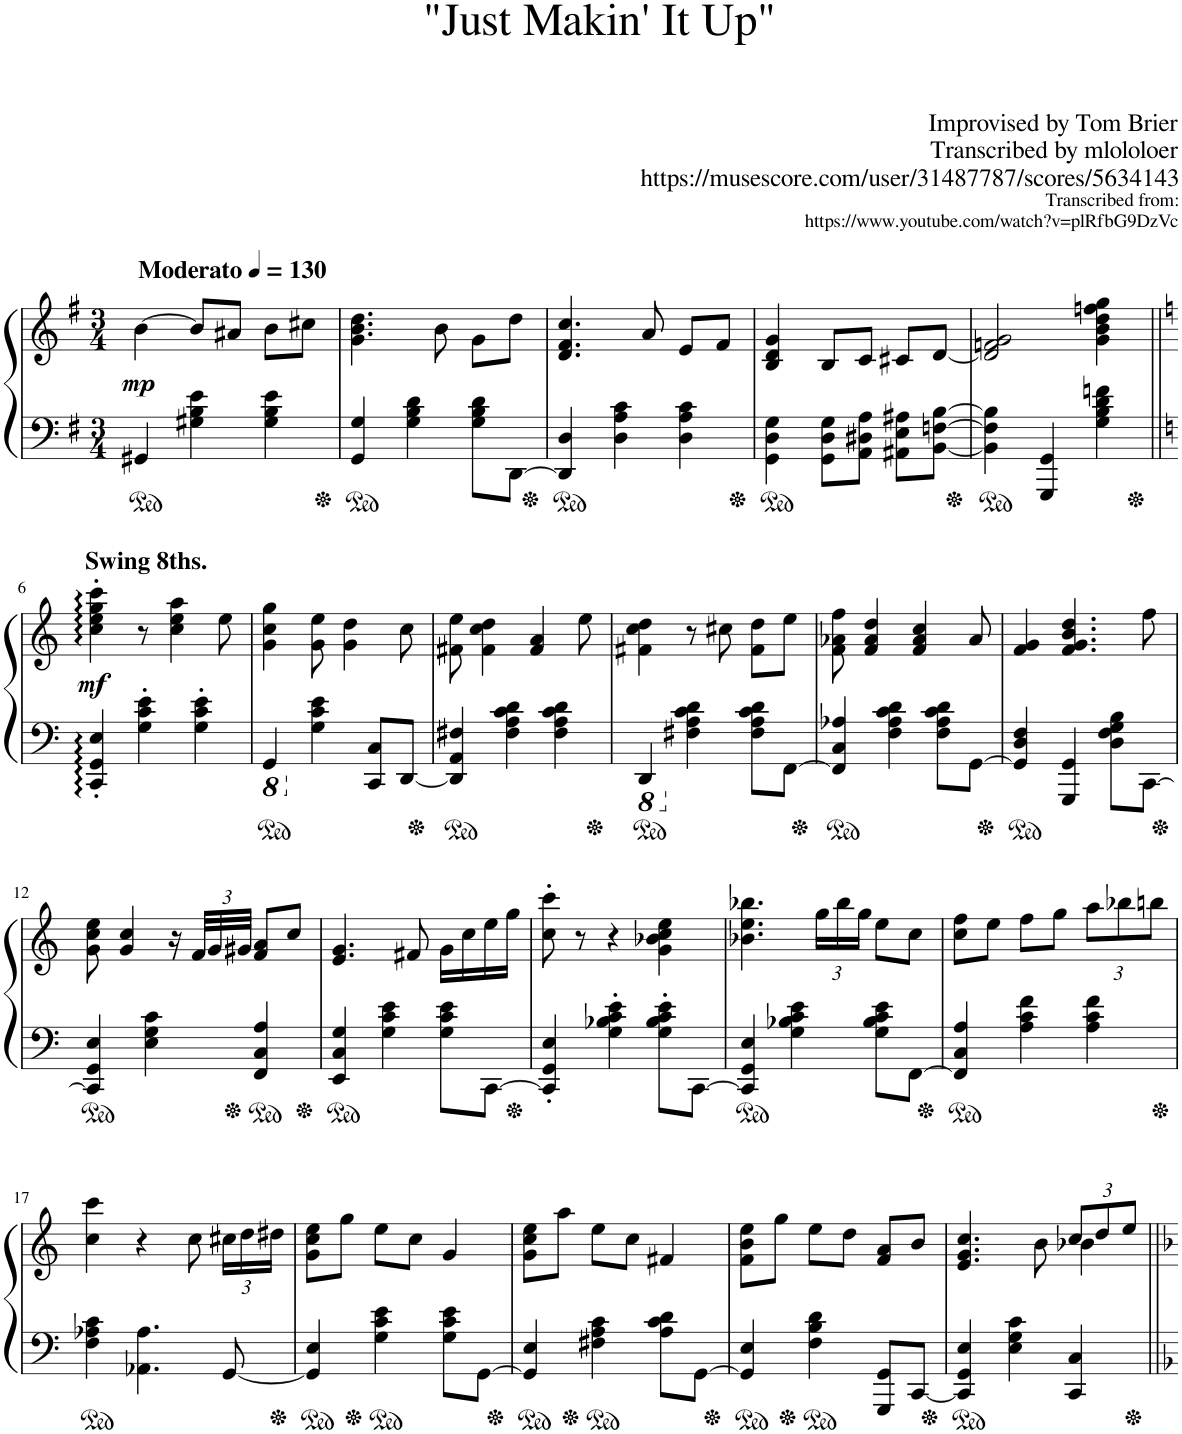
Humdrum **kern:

**kern	**kern	**dynam
*part1	*part1	*part1
*staff2	*staff1	*staff1/2
*I"Piano	*	*
*I'Pno.	*	*
*clefF4	*clefG2	*
*k[f#]	*k[f#]	*
*G:	*G:	*
*M3/4	*M3/4	*
*MM130	*MM130	*
=1	=1	=1
!	!LO:TX:a:B:t=Moderato	!
!	!	!LO:DY:b
4GG#X/	[4b\	mp
4G#X\ 4B\ 4e\	8b/L]	.
.	8a#X/J	.
4G#\ 4B\ 4e\	8b\L	.
.	8cc#X\J	.
=2	=2	=2
4GG/ 4G/	4.g\ 4.b\ 4.dd\	.
4G\ 4B\ 4d\	.	.
.	8b\	.
8G\ 8B\ 8d\L	8g\L	.
[8DD\J	8dd\J	.
=3	=3	=3
4DD/] 4D/	4.d/ 4.f#/ 4.cc/	.
4D\ 4A\ 4c\	.	.
.	8a/	.
4D\ 4A\ 4c\	8e/L	.
.	8f#/J	.
=4	=4	=4
4GG\ 4D\ 4G\	4B/ 4d/ 4g/	.
8GG\ 8D\ 8G\L	8B/L	.
8AA\ 8D#X\ 8A\J	8c/J	.
8AA#X\ 8E\ 8A#X\L	8c#X/L	.
[8BB\ [8Fn\ [8B\J	[8d/J	.
=5	=5	=5
4BB\] 4F\] 4B\]	2d/] 2fn/ 2g/	.
4GGG/ 4GG/	.	.
4G\ 4B\ 4d\ 4fn\	4g\ 4b\ 4dd\ 4ffn\ 4gg\	.
!!LO:LB:g=z
=6||	=6||	=6||
*k[]	*k[]	*
*C:	*C:	*
!	!LO:TX:a:B:t=Swing 8ths.	!
!	!	!LO:DY:b
4CC/:' 4GG/:' 4E/:'	4cc\' 4ee\' 4gg\' 4ccc\'	mf
4G\' 4c\' 4e\'	8r	.
.	4cc\ 4ee\ 4aa\	.
4G\' 4c\' 4e\'	.	.
.	8ee\	.
=7	=7	=7
*8ba	*	*
4GGG/	4g\ 4cc\ 4gg\	.
*X8ba	*	*
4G\ 4c\ 4e\	8g\ 8ee\	.
.	4g\ 4dd\	.
8CC/ 8C/L	.	.
[8DD/J	8cc\	.
=8	=8	=8
4DD/] 4AA/ 4F#X/	8f#X\ 8ee\	.
.	4f#\ 4cc\ 4dd\	.
4F#\ 4A\ 4c\ 4d\	.	.
.	4f#/ 4a/	.
4F#\ 4A\ 4c\ 4d\	.	.
.	8ee\	.
=9	=9	=9
*8ba	*	*
4DDD/	4f#X\ 4cc\ 4dd\	.
*X8ba	*	*
4F#X\ 4A\ 4c\ 4d\	8r	.
.	8cc#X\	.
8F#\ 8A\ 8c\ 8d\L	8f#\ 8dd\L	.
[8FF\J	8ee\J	.
=10	=10	=10
4FF/] 4C/ 4A-X/	8f\ 8a-X\ 8ff\	.
.	4f/ 4a-/ 4dd/	.
4F\ 4A-\ 4c\ 4d\	.	.
.	4f/ 4a-/ 4cc/	.
8F\ 8A-\ 8c\ 8d\L	.	.
[8GG\J	8a-/	.
=11	=11	=11
4GG/] 4D/ 4F/	4f/ 4g/	.
4GGG/ 4GG/	4.f/ 4.g/ 4.b/ 4.dd/	.
8D\ 8F\ 8G\ 8B\L	.	.
[8CC\J	8ff\	.
!!LO:LB:g=z
=12	=12	=12
4CC/] 4GG/ 4E/	8g\ 8cc\ 8ee\	.
.	4g/ 4cc/	.
4E\ 4G\ 4c\	.	.
.	16r	.
*	*Xbrackettup	*
.	48f/LLL	.
.	48g/	.
.	48g#X/JJJ	.
4FF/ 4C/ 4A/	8f/ 8a/L	.
.	8cc/J	.
=13	=13	=13
4EE/ 4C/ 4G/	4.e/ 4.g/	.
4G\ 4c\ 4e\	.	.
.	8f#X/	.
8G\ 8c\ 8e\L	16g\LL	.
.	16cc\	.
[8CC\J	16ee\	.
.	16gg\JJ	.
=14	=14	=14
4CC/]' 4GG/' 4E/'	8cc\' 8ccc\'	.
.	8r	.
4G\' 4B-X\' 4c\' 4e\'	4r	.
8G\' 8B-\' 8c\' 8e\'L	4g\ 4b-X\ 4cc\ 4ee\	.
[8CC\J	.	.
=15	=15	=15
4CC/] 4GG/ 4E/	4.b-X\ 4.ee\ 4.bb-X\	.
4G\ 4B-X\ 4c\ 4e\	.	.
.	24gg\LL	.
.	24bb-\	.
.	24gg\JJ	.
8G\ 8B-\ 8c\ 8e\L	8ee\L	.
[8FF\J	8cc\J	.
=16	=16	=16
4FF/] 4C/ 4A/	8cc\ 8ff\L	.
.	8ee\J	.
4A\ 4c\ 4f\	8ff\L	.
.	8gg\J	.
4A\ 4c\ 4f\	12aa\L	.
.	12bb-X\	.
.	12bbn\J	.
!!LO:LB:g=z
=17	=17	=17
4F\ 4A-X\ 4c\	4cc\ 4ccc\	.
4.AA-X\ 4.A-\	4r	.
.	8cc\	.
[8GG/	24cc#X\LL	.
.	24dd\	.
.	24dd#X\JJ	.
=18	=18	=18
4GG/] 4E/	8g\ 8cc\ 8ee\L	.
.	8gg\J	.
4G\ 4c\ 4e\	8ee\L	.
.	8cc\J	.
8G\ 8c\ 8e\L	4g/	.
[8GG\J	.	.
=19	=19	=19
4GG/] 4E/	8g\ 8cc\ 8ee\L	.
.	8aa\J	.
4F#X\ 4A\ 4c\	8ee\L	.
.	8cc\J	.
8A\ 8c\ 8d\L	4f#X/	.
[8GG\J	.	.
=20	=20	=20
4GG/] 4E/	8f\ 8b\ 8ee\L	.
.	8gg\J	.
4F\ 4B\ 4d\	8ee\L	.
.	8dd\J	.
8GGG/ 8GG/L	8f/ 8a/L	.
[8CC/J	8b/J	.
=21	=21	=21
*	*^	*
4CC/] 4GG/ 4E/	4.e/ 4.g/ 4.cc/	2ryy	.
4E\ 4G\ 4c\	.	.	.
.	8b\	.	.
4CC/ 4C/	12cc/L	4b-X\	.
.	12dd/	.	.
.	12ee/J	.	.
*	*v	*v	*
=||	=||	=||
*-	*-	*-
